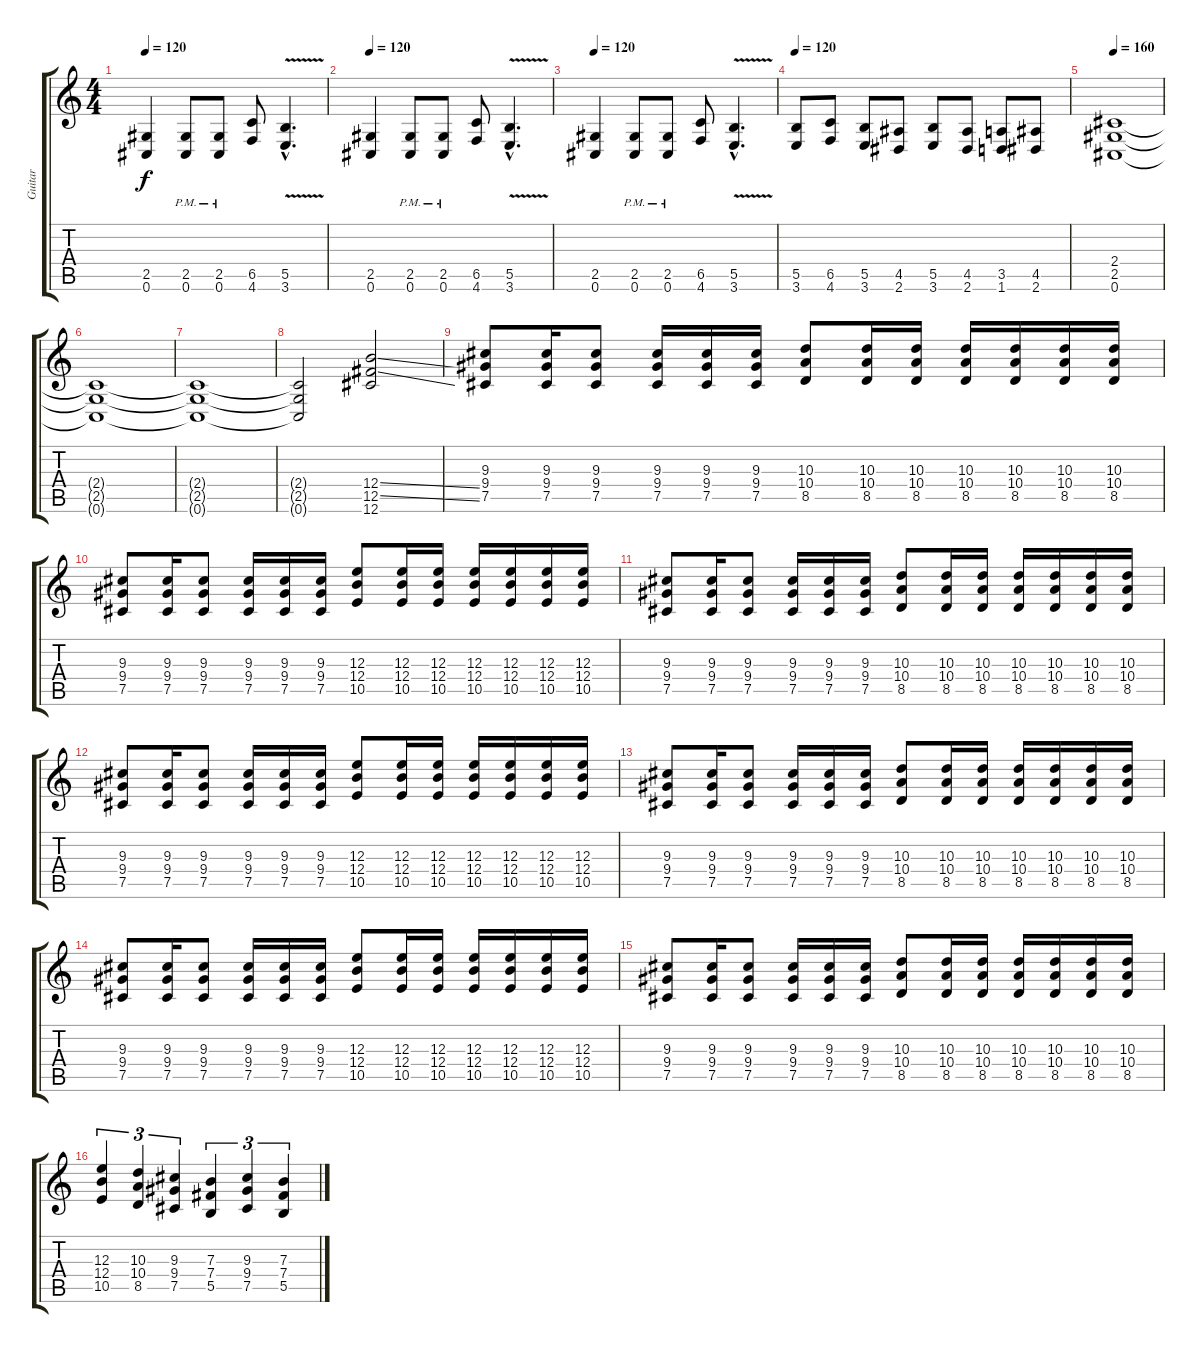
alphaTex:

\track ("Guitar" "Guitar") {instrument distortionguitar}
\staff {score tabs}
\tuning (Db4 Ab3 E3 B2 Gb2 Db2) {hide}
\ts (4 4)
\tempo 120
\clef g2
\ks c
(2.5 0.6).4{dy f} (2.5{pm} 0.6{pm}).8 (2.5{pm} 0.6{pm}).8 (6.5 4.6).8 (5.5{v hac} 3.6{v hac}).4{d} |
\tempo 120
(2.5 0.6).4 (2.5{pm} 0.6{pm}).8 (2.5{pm} 0.6{pm}).8 (6.5 4.6).8 (5.5{v hac} 3.6{v hac}).4{d} |
\tempo 120
(2.5 0.6).4 (2.5{pm} 0.6{pm}).8 (2.5{pm} 0.6{pm}).8 (6.5 4.6).8 (5.5{v hac} 3.6{v hac}).4{d} |
\tempo 120
(5.5 3.6).8 (6.5 4.6).8 (5.5 3.6).8 (4.5 2.6).8 (5.5 3.6).8 (4.5 2.6).8 (3.5 1.6).8 (4.5 2.6).8 |
\tempo 160
(2.4 2.5 0.6).1 |
(2.4{t} 2.5{t} 0.6{t}).1 |
(2.4{t} 2.5{t} 0.6{t}).1 |
(2.4{t} 2.5{t} 0.6{t}).2 (12.4{ss} 12.5{ss} 12.6).2 |
(9.3 9.4 7.5).8 (9.3 9.4 7.5).16 (9.3 9.4 7.5).8 (9.3 9.4 7.5).16 (9.3 9.4 7.5).16 (9.3 9.4 7.5).16 (10.3 10.4 8.5).8 (10.3 10.4 8.5).16 (10.3 10.4 8.5).16 (10.3 10.4 8.5).16 (10.3 10.4 8.5).16 (10.3 10.4 8.5).16 (10.3 10.4 8.5).16 |
(9.3 9.4 7.5).8 (9.3 9.4 7.5).16 (9.3 9.4 7.5).8 (9.3 9.4 7.5).16 (9.3 9.4 7.5).16 (9.3 9.4 7.5).16 (12.3 12.4 10.5).8 (12.3 12.4 10.5).16 (12.3 12.4 10.5).16 (12.3 12.4 10.5).16 (12.3 12.4 10.5).16 (12.3 12.4 10.5).16 (12.3 12.4 10.5).16 |
(9.3 9.4 7.5).8 (9.3 9.4 7.5).16 (9.3 9.4 7.5).8 (9.3 9.4 7.5).16 (9.3 9.4 7.5).16 (9.3 9.4 7.5).16 (10.3 10.4 8.5).8 (10.3 10.4 8.5).16 (10.3 10.4 8.5).16 (10.3 10.4 8.5).16 (10.3 10.4 8.5).16 (10.3 10.4 8.5).16 (10.3 10.4 8.5).16 |
(9.3 9.4 7.5).8 (9.3 9.4 7.5).16 (9.3 9.4 7.5).8 (9.3 9.4 7.5).16 (9.3 9.4 7.5).16 (9.3 9.4 7.5).16 (12.3 12.4 10.5).8 (12.3 12.4 10.5).16 (12.3 12.4 10.5).16 (12.3 12.4 10.5).16 (12.3 12.4 10.5).16 (12.3 12.4 10.5).16 (12.3 12.4 10.5).16 |
(9.3 9.4 7.5).8 (9.3 9.4 7.5).16 (9.3 9.4 7.5).8 (9.3 9.4 7.5).16 (9.3 9.4 7.5).16 (9.3 9.4 7.5).16 (10.3 10.4 8.5).8 (10.3 10.4 8.5).16 (10.3 10.4 8.5).16 (10.3 10.4 8.5).16 (10.3 10.4 8.5).16 (10.3 10.4 8.5).16 (10.3 10.4 8.5).16 |
(9.3 9.4 7.5).8 (9.3 9.4 7.5).16 (9.3 9.4 7.5).8 (9.3 9.4 7.5).16 (9.3 9.4 7.5).16 (9.3 9.4 7.5).16 (12.3 12.4 10.5).8 (12.3 12.4 10.5).16 (12.3 12.4 10.5).16 (12.3 12.4 10.5).16 (12.3 12.4 10.5).16 (12.3 12.4 10.5).16 (12.3 12.4 10.5).16 |
(9.3 9.4 7.5).8 (9.3 9.4 7.5).16 (9.3 9.4 7.5).8 (9.3 9.4 7.5).16 (9.3 9.4 7.5).16 (9.3 9.4 7.5).16 (10.3 10.4 8.5).8 (10.3 10.4 8.5).16 (10.3 10.4 8.5).16 (10.3 10.4 8.5).16 (10.3 10.4 8.5).16 (10.3 10.4 8.5).16 (10.3 10.4 8.5).16 |
(12.3 12.4 10.5).4{tu (3 2)} (10.3 10.4 8.5).4{tu (3 2)} (9.3 9.4 7.5).4{tu (3 2)} (7.3 7.4 5.5).4{tu (3 2)} (9.3 9.4 7.5).4{tu (3 2)} (7.3 7.4 5.5).4{tu (3 2)}
